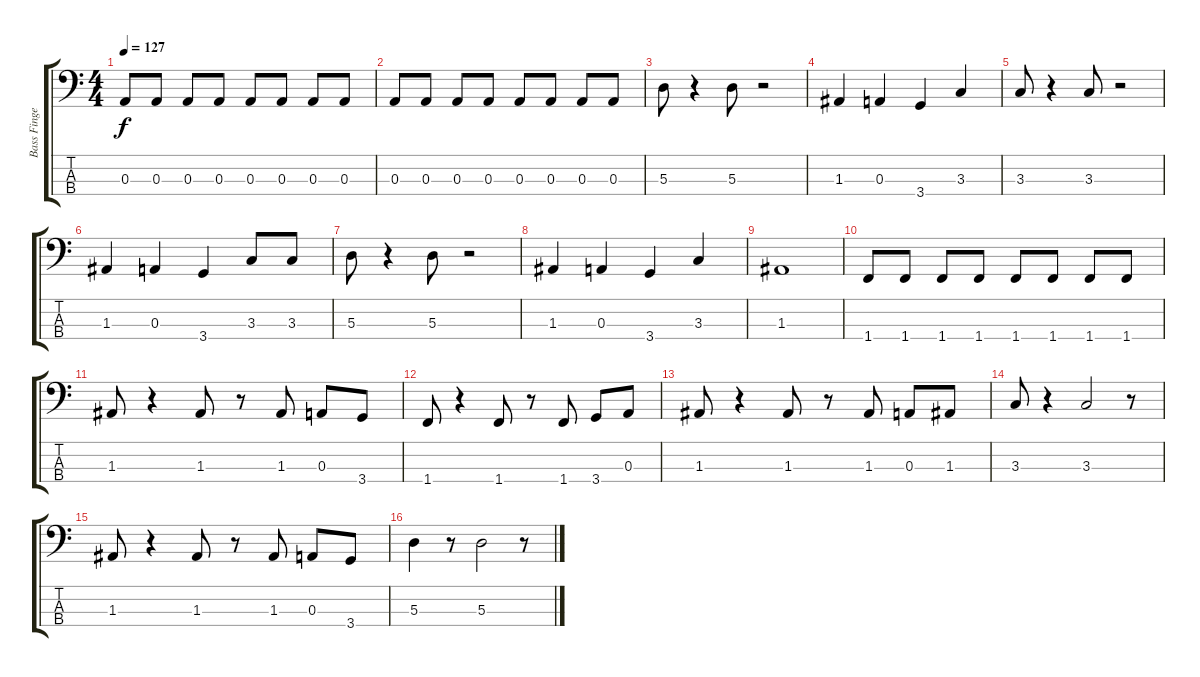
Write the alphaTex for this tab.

\track ("Bass Finger" "Bass Finge") {instrument electricbassfinger}
\staff {score tabs}
\tuning (G2 D2 A1 E1) {hide}
\ts (4 4)
\tempo 127
\clef f4
\ks c
0.3.8{dy f} 0.3.8 0.3.8 0.3.8 0.3.8 0.3.8 0.3.8 0.3.8 |
0.3.8 0.3.8 0.3.8 0.3.8 0.3.8 0.3.8 0.3.8 0.3.8 |
5.3.8 r.4 5.3.8 r.2 |
1.3.4 0.3.4 3.4.4 3.3.4 |
3.3.8 r.4 3.3.8 r.2 |
1.3.4 0.3.4 3.4.4 3.3.8 3.3.8 |
5.3.8 r.4 5.3.8 r.2 |
1.3.4 0.3.4 3.4.4 3.3.4 |
1.3.1 |
1.4.8 1.4.8 1.4.8 1.4.8 1.4.8 1.4.8 1.4.8 1.4.8 |
1.3.8 r.4 1.3.8 r.8 1.3.8 0.3.8 3.4.8 |
1.4.8 r.4 1.4.8 r.8 1.4.8 3.4.8 0.3.8 |
1.3.8 r.4 1.3.8 r.8 1.3.8 0.3.8 1.3.8 |
3.3.8 r.4 3.3.2 r.8 |
1.3.8 r.4 1.3.8 r.8 1.3.8 0.3.8 3.4.8 |
5.3.4 r.8 5.3.2 r.8
